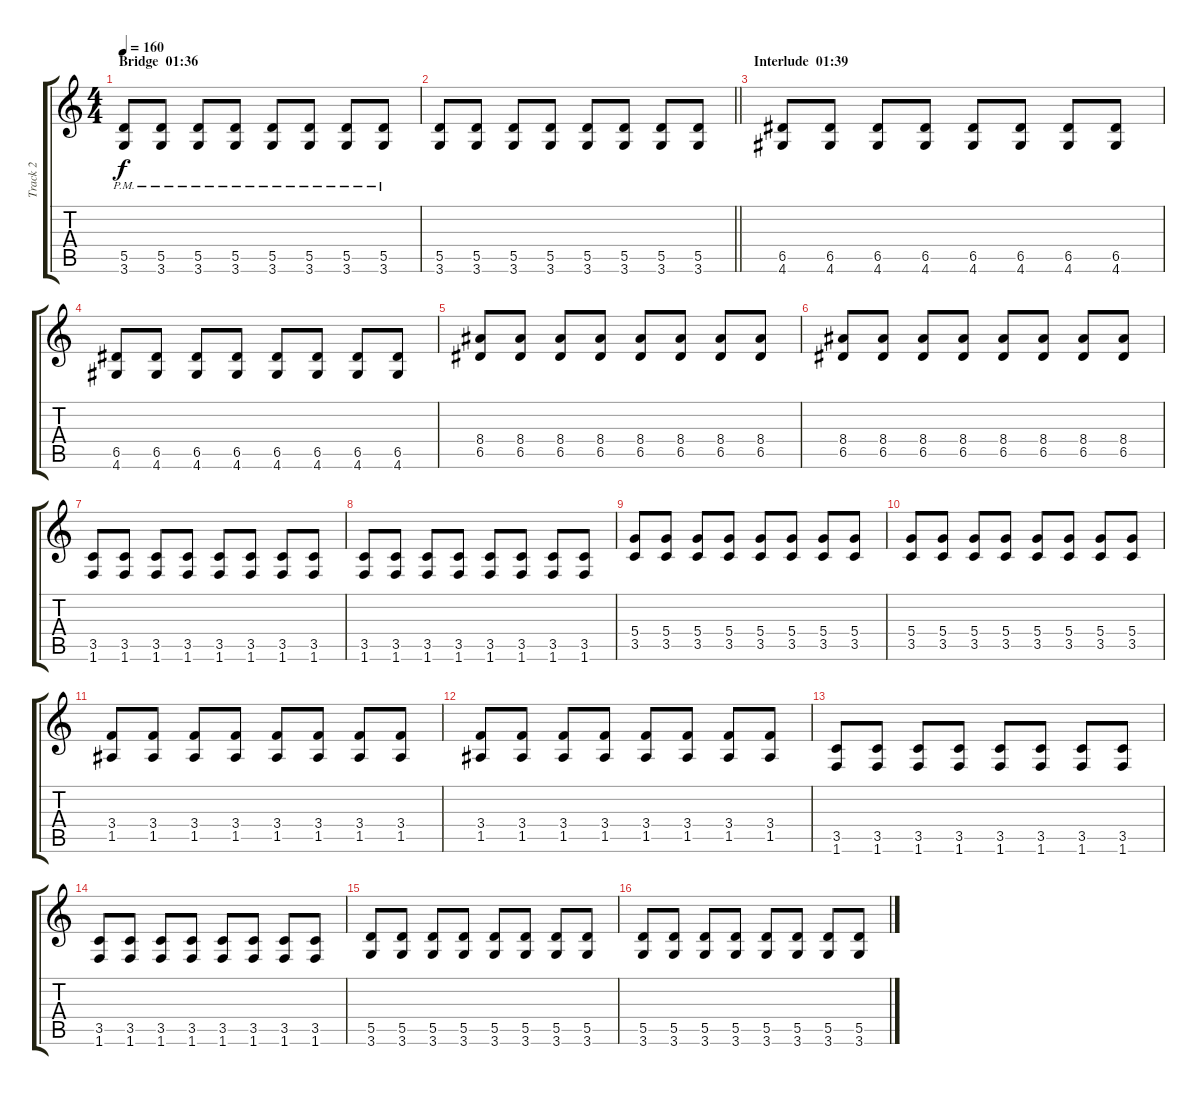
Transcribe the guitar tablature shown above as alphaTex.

\track ("Track 2" "Track 2") {instrument distortionguitar}
\staff {score tabs}
\tuning (E4 B3 G3 D3 A2 E2) {hide}
\ts (4 4)
\section ("" "Bridge  01:36")
\tempo 160
\clef g2
\ks c
(5.5{pm} 3.6{pm}).8{dy f} (5.5{pm} 3.6{pm}).8 (5.5{pm} 3.6{pm}).8 (5.5{pm} 3.6{pm}).8 (5.5{pm} 3.6{pm}).8 (5.5{pm} 3.6{pm}).8 (5.5{pm} 3.6{pm}).8 (5.5{pm} 3.6{pm}).8 |
\barLineRight lightlight
(5.5 3.6).8 (5.5 3.6).8 (5.5 3.6).8 (5.5 3.6).8 (5.5 3.6).8 (5.5 3.6).8 (5.5 3.6).8 (5.5 3.6).8 |
\section ("" "Interlude  01:39")
(6.5 4.6).8 (6.5 4.6).8 (6.5 4.6).8 (6.5 4.6).8 (6.5 4.6).8 (6.5 4.6).8 (6.5 4.6).8 (6.5 4.6).8 |
(6.5 4.6).8 (6.5 4.6).8 (6.5 4.6).8 (6.5 4.6).8 (6.5 4.6).8 (6.5 4.6).8 (6.5 4.6).8 (6.5 4.6).8 |
(8.4 6.5).8 (8.4 6.5).8 (8.4 6.5).8 (8.4 6.5).8 (8.4 6.5).8 (8.4 6.5).8 (8.4 6.5).8 (8.4 6.5).8 |
(8.4 6.5).8 (8.4 6.5).8 (8.4 6.5).8 (8.4 6.5).8 (8.4 6.5).8 (8.4 6.5).8 (8.4 6.5).8 (8.4 6.5).8 |
(3.5 1.6).8 (3.5 1.6).8 (3.5 1.6).8 (3.5 1.6).8 (3.5 1.6).8 (3.5 1.6).8 (3.5 1.6).8 (3.5 1.6).8 |
(3.5 1.6).8 (3.5 1.6).8 (3.5 1.6).8 (3.5 1.6).8 (3.5 1.6).8 (3.5 1.6).8 (3.5 1.6).8 (3.5 1.6).8 |
(5.4 3.5).8 (5.4 3.5).8 (5.4 3.5).8 (5.4 3.5).8 (5.4 3.5).8 (5.4 3.5).8 (5.4 3.5).8 (5.4 3.5).8 |
(5.4 3.5).8 (5.4 3.5).8 (5.4 3.5).8 (5.4 3.5).8 (5.4 3.5).8 (5.4 3.5).8 (5.4 3.5).8 (5.4 3.5).8 |
(3.4 1.5).8 (3.4 1.5).8 (3.4 1.5).8 (3.4 1.5).8 (3.4 1.5).8 (3.4 1.5).8 (3.4 1.5).8 (3.4 1.5).8 |
(3.4 1.5).8 (3.4 1.5).8 (3.4 1.5).8 (3.4 1.5).8 (3.4 1.5).8 (3.4 1.5).8 (3.4 1.5).8 (3.4 1.5).8 |
(3.5 1.6).8 (3.5 1.6).8 (3.5 1.6).8 (3.5 1.6).8 (3.5 1.6).8 (3.5 1.6).8 (3.5 1.6).8 (3.5 1.6).8 |
(3.5 1.6).8 (3.5 1.6).8 (3.5 1.6).8 (3.5 1.6).8 (3.5 1.6).8 (3.5 1.6).8 (3.5 1.6).8 (3.5 1.6).8 |
(5.5 3.6).8 (5.5 3.6).8 (5.5 3.6).8 (5.5 3.6).8 (5.5 3.6).8 (5.5 3.6).8 (5.5 3.6).8 (5.5 3.6).8 |
(5.5 3.6).8 (5.5 3.6).8 (5.5 3.6).8 (5.5 3.6).8 (5.5 3.6).8 (5.5 3.6).8 (5.5 3.6).8 (5.5 3.6).8
